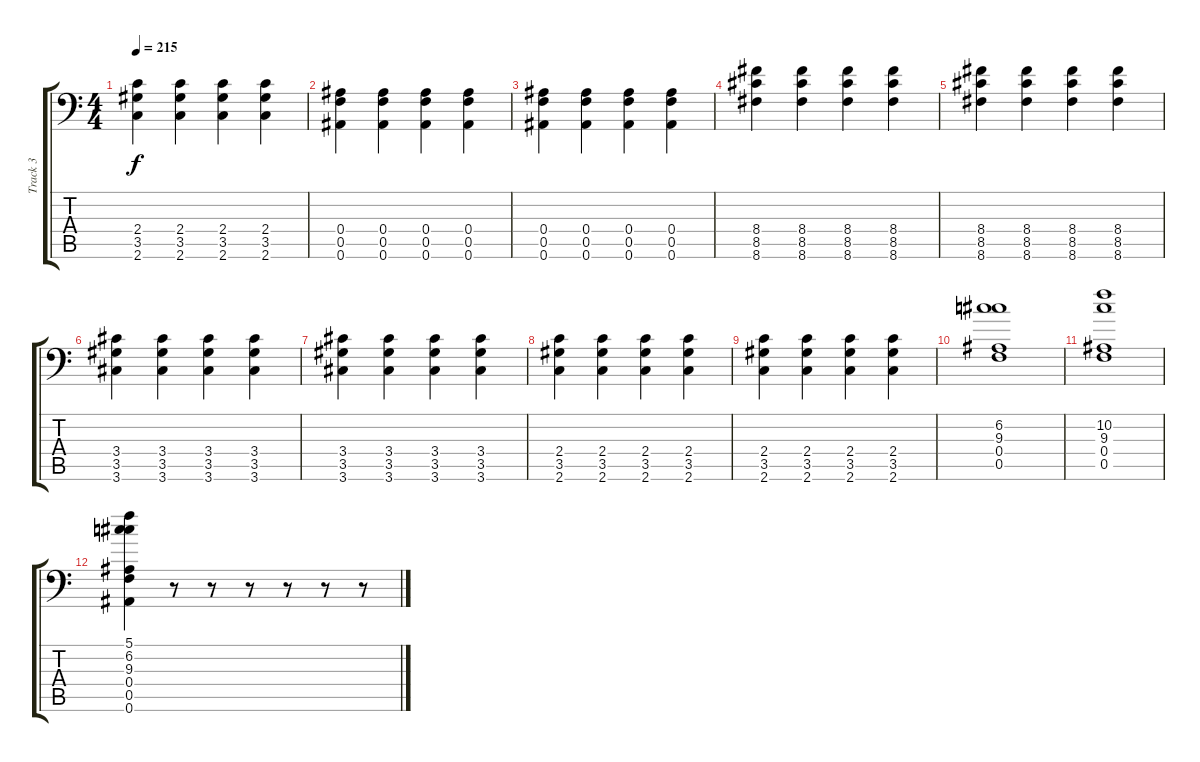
\track ("Track 3" "Track 3") {instrument distortionguitar}
\staff {score tabs}
\tuning (C4 G3 Eb3 Bb2 F2 Bb1) {hide}
\ts (4 4)
\tempo 215
\clef f4
\ks c
(2.4 3.5 2.6).4{dy f} (2.4 3.5 2.6).4 (2.4 3.5 2.6).4 (2.4 3.5 2.6).4 |
(0.4 0.5 0.6).4 (0.4 0.5 0.6).4 (0.4 0.5 0.6).4 (0.4 0.5 0.6).4 |
(0.4 0.5 0.6).4 (0.4 0.5 0.6).4 (0.4 0.5 0.6).4 (0.4 0.5 0.6).4 |
(8.4 8.5 8.6).4 (8.4 8.5 8.6).4 (8.4 8.5 8.6).4 (8.4 8.5 8.6).4 |
(8.4 8.5 8.6).4 (8.4 8.5 8.6).4 (8.4 8.5 8.6).4 (8.4 8.5 8.6).4 |
(3.4 3.5 3.6).4 (3.4 3.5 3.6).4 (3.4 3.5 3.6).4 (3.4 3.5 3.6).4 |
(3.4 3.5 3.6).4 (3.4 3.5 3.6).4 (3.4 3.5 3.6).4 (3.4 3.5 3.6).4 |
(2.4 3.5 2.6).4 (2.4 3.5 2.6).4 (2.4 3.5 2.6).4 (2.4 3.5 2.6).4 |
(2.4 3.5 2.6).4 (2.4 3.5 2.6).4 (2.4 3.5 2.6).4 (2.4 3.5 2.6).4 |
(6.2 9.3 0.4 0.5).1 |
(10.2 9.3 0.4 0.5).1 |
(5.1 6.2 9.3 0.4 0.5 0.6).4 r.8 r.8 r.8 r.8 r.8 r.8
